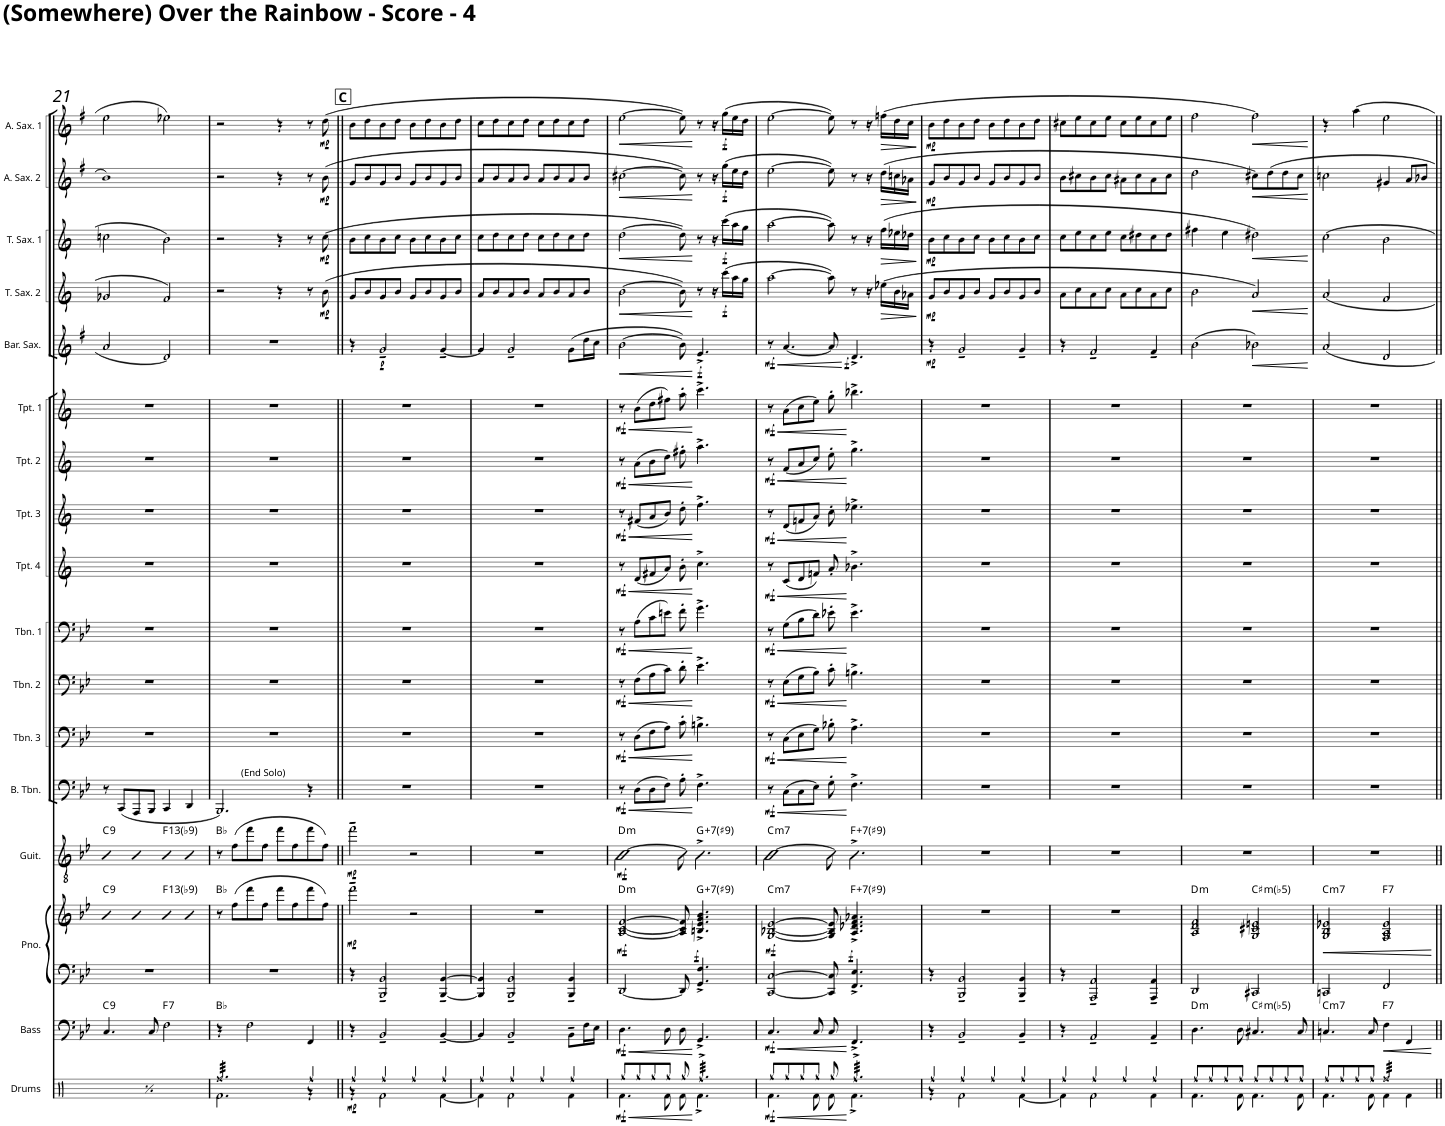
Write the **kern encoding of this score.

**kern	**dynam	**kern	**dynam	**kern	**dynam	**kern	**dynam	**kern	**dynam	**kern	**dynam	**harte	**kern	**kern	**dynam	**harte	**kern	**dynam	**harte	**kern	**dynam	**kern	**dynam	**kern	**dynam	**kern	**dynam	**kern	**dynam	**kern	**dynam	**kern	**dynam	**kern	**dynam	**kern	**dynam	**kern	**dynam	**kern	**dynam	**kern	**dynam	**kern	**dynam	**kern	**dynam	**kern	**dynam	**kern	**dynam	**kern	**dynam	**kern	**dynam
*part26	*part26	*part25	*part25	*part24	*part24	*part23	*part23	*part22	*part22	*part21	*part21	*part21	*part20	*part20	*part20	*part20	*part19	*part19	*part19	*part18	*part18	*part17	*part17	*part16	*part16	*part15	*part15	*part14	*part14	*part13	*part13	*part12	*part12	*part11	*part11	*part10	*part10	*part9	*part9	*part8	*part8	*part7	*part7	*part6	*part6	*part5	*part5	*part4	*part4	*part3	*part3	*part2	*part2	*part1	*part1
*staff27	*staff27	*staff26	*staff26	*staff25	*staff25	*staff24	*staff24	*staff23	*staff23	*staff22	*staff22	*	*staff21	*staff20	*staff20/21	*	*staff19	*staff19	*	*staff18	*staff18	*staff17	*staff17	*staff16	*staff16	*staff15	*staff15	*staff14	*staff14	*staff13	*staff13	*staff12	*staff12	*staff11	*staff11	*staff10	*staff10	*staff9	*staff9	*staff8	*staff8	*staff7	*staff7	*staff6	*staff6	*staff5	*staff5	*staff4	*staff4	*staff3	*staff3	*staff2	*staff2	*staff1	*staff1
*I"Violoncello	*	*I"Viola	*	*I"Violin 2	*	*I"Violin 1	*	*I"Drums	*	*I"Bass	*	*	*I"Piano	*	*	*	*I"Guitar	*	*	*I"Bass Bone	*	*I"Trombone 3	*	*I"Trombone 2	*	*I"Trombone 1	*	*I"Trumpet 4	*	*I"Trumpet 3	*	*I"Trumpet 2	*	*I"Trumpet 1	*	*I"Bari Sax	*	*I"Tenor Sax 2	*	*I"Tenor Sax 1	*	*I"Alto Sax 2	*	*I"Alto Sax 1	*	*I"Bb Bass Clarinet	*	*I"Bb Clarinet	*	*I"Bb Clarinet	*	*I"Flute	*	*I"Flute	*
*I'Vc.	*	*I'Vla.	*	*I'Vln. 2	*	*I'Vln. 1	*	*I'Drums	*	*I'Bass	*	*	*I'Pno.	*	*	*	*I'Guit.	*	*	*	*	*I'Tbn. 3	*	*I'Tbn. 2	*	*I'Tbn. 1	*	*I'Tpt. 4	*	*I'Tpt. 3	*	*I'Tpt. 2	*	*I'Tpt. 1	*	*I'Bar. Sax.	*	*I'T. Sax. 2	*	*I'T. Sax. 1	*	*I'A. Sax. 2	*	*I'A. Sax. 1	*	*I'Bb B. Cl.	*	*I'Bb Cl.	*	*I'Bb Cl.	*	*I'Fl.	*	*I'Fl.	*
!!LO:PB:g=z
*clefF4	*	*clefC3	*	*clefG2	*	*clefG2	*	*clefX	*	*clefF4	*	*	*clefF4	*clefG2	*	*	*clefGv2	*	*	*clefF4	*	*clefF4	*	*clefF4	*	*clefF4	*	*clefG2	*	*clefG2	*	*clefG2	*	*clefG2	*	*clefG2	*	*clefG2	*	*clefG2	*	*clefG2	*	*clefG2	*	*clefG2	*	*clefG2	*	*clefG2	*	*clefG2	*	*clefG2	*
*	*	*	*	*	*	*	*	*	*	*Trd7c12	*	*	*	*	*	*	*	*	*	*	*	*	*	*	*	*	*	*Trd1c2	*	*Trd1c2	*	*Trd1c2	*	*Trd1c2	*	*Trd12c21	*	*Trd8c14	*	*Trd8c14	*	*Trd5c9	*	*Trd5c9	*	*Trd8c14	*	*Trd1c2	*	*Trd1c2	*	*	*	*	*
*k[b-e-]	*	*k[b-e-]	*	*k[b-e-]	*	*k[b-e-]	*	*k[]	*	*k[b-e-]	*	*	*k[b-e-]	*k[b-e-]	*	*	*k[b-e-]	*	*	*k[b-e-]	*	*k[b-e-]	*	*k[b-e-]	*	*k[b-e-]	*	*k[]	*	*k[]	*	*k[]	*	*k[]	*	*k[f#]	*	*k[]	*	*k[]	*	*k[f#]	*	*k[f#]	*	*k[]	*	*k[]	*	*k[]	*	*k[b-e-]	*	*k[b-e-]	*
*M4/4	*	*M4/4	*	*M4/4	*	*M4/4	*	*M4/4	*	*M4/4	*	*	*M4/4	*M4/4	*	*	*M4/4	*	*	*M4/4	*	*M4/4	*	*M4/4	*	*M4/4	*	*M4/4	*	*M4/4	*	*M4/4	*	*M4/4	*	*M4/4	*	*M4/4	*	*M4/4	*	*M4/4	*	*M4/4	*	*M4/4	*	*M4/4	*	*M4/4	*	*M4/4	*	*M4/4	*
=21	=21	=21	=21	=21	=21	=21	=21	=21	=21	=21	=21	=21	=21	=21	=21	=21	=21	=21	=21	=21	=21	=21	=21	=21	=21	=21	=21	=21	=21	=21	=21	=21	=21	=21	=21	=21	=21	=21	=21	=21	=21	=21	=21	=21	=21	=21	=21	=21	=21	=21	=21	=21	=21	=21	=21
*	*	*	*	*	*	*	*	*^	*	*	*	*	*	*	*	*	*	*	*	*	*	*	*	*	*	*	*	*	*	*	*	*	*	*	*	*	*	*	*	*	*	*	*	*	*	*	*	*	*	*	*	*	*	*	*
!	!	!	!	!	!	!	!	!LO:TX:a:t=Closed Hi-Hat	!	!	!	!	!	!	!	!	!	!	!	!	!	!	!	!	!	!	!	!	!	!	!	!	!	!	!	!	!	!	!	!	!	!	!	!	!	!	!	!	!	!	!	!	!	!	!	!
!	!	!	!	!	!	!	!	!	!	!LO:DY:b	!	!	!LO:H:kt=9	!	!	!	!LO:H:kt=9	!	!	!LO:H:kt=9	!	!	!	!	!	!	!	!	!	!	!	!	!	!	!	!	!	!	!	!	!	!	!	!	!	!	!	!	!	!	!	!	!	!	!	!
1r	.	1r	.	1r	.	1r	.	8Rgg/L	4.Rf\	p	4.C/	.	C:9	1r	4b-	.	C:9	4B-	.	C:9	8r	.	1r	.	1r	.	1r	.	1r	.	1r	.	1r	.	1r	.	2a/	.	2g-X/	.	2ccn\	.	1b	.	2ee\	.	1r	.	1r	.	1r	.	1r	.	1r	.
.	.	.	.	.	.	.	.	8Rgg/	.	.	.	.	.	.	.	.	.	.	.	.	(8CC/L	.	.	.	.	.	.	.	.	.	.	.	.	.	.	.	.	.	.	.	.	.	.	.	.	.	.	.	.	.	.	.	.	.	.	.
.	.	.	.	.	.	.	.	8Rgg/	.	.	.	.	.	.	4b-	.	.	4B-	.	.	8AAA/	.	.	.	.	.	.	.	.	.	.	.	.	.	.	.	.	.	.	.	.	.	.	.	.	.	.	.	.	.	.	.	.	.	.	.
.	.	.	.	.	.	.	.	8Rgg/J	8Rf\	.	8C/	.	.	.	.	.	.	.	.	.	8BBB-/J	.	.	.	.	.	.	.	.	.	.	.	.	.	.	.	.	.	.	.	.	.	.	.	.	.	.	.	.	.	.	.	.	.	.	.
!	!	!	!	!	!	!	!	!	!	!	!	!	!LO:H:kt=7	!	!	!	!LO:H:kt=13	!	!	!LO:H:kt=13	!	!	!	!	!	!	!	!	!	!	!	!	!	!	!	!	!	!	!	!	!	!	!	!	!	!	!	!	!	!	!	!	!	!	!	!
.	.	.	.	.	.	.	.	8Rgg/L	2Rf\	.	2F\	.	F:7	.	4b-	.	F:(3,5,b7,b9,11,13)	4B-	.	F:(3,5,b7,b9,11,13)	4CC/	.	.	.	.	.	.	.	.	.	.	.	.	.	.	.	2d/	.	2f/	.	2b\	.	.	.	2ee-X\	.	.	.	.	.	.	.	.	.	.	.
.	.	.	.	.	.	.	.	8Rgg/	.	.	.	.	.	.	.	.	.	.	.	.	.	.	.	.	.	.	.	.	.	.	.	.	.	.	.	.	.	.	.	.	.	.	.	.	.	.	.	.	.	.	.	.	.	.	.	.
.	.	.	.	.	.	.	.	8Rgg/	.	.	.	.	.	.	4b-	.	.	4B-	.	.	4DD/	.	.	.	.	.	.	.	.	.	.	.	.	.	.	.	.	.	.	.	.	.	.	.	.	.	.	.	.	.	.	.	.	.	.	.
.	.	.	.	.	.	.	.	8Rgg/J	.	.	.	.	.	.	.	.	.	.	.	.	.	.	.	.	.	.	.	.	.	.	.	.	.	.	.	.	.	.	.	.	.	.	.	.	.	.	.	.	.	.	.	.	.	.	.	.
=22	=22	=22	=22	=22	=22	=22	=22	=22	=22	=22	=22	=22	=22	=22	=22	=22	=22	=22	=22	=22	=22	=22	=22	=22	=22	=22	=22	=22	=22	=22	=22	=22	=22	=22	=22	=22	=22	=22	=22	=22	=22	=22	=22	=22	=22	=22	=22	=22	=22	=22	=22	=22	=22	=22	=22	=22
!	!	!	!	!	!	!	!	!	!	!	!	!	!	!	!	!	!	!	!	!	!LO:TX:a:t=(End Solo)	!	!	!	!	!	!	!	!	!	!	!	!	!	!	!	!	!	!	!	!	!	!	!	!	!	!	!	!	!	!	!	!	!	!	!
*	*	*	*	*	*	*	*	*tremolo	*	*	*	*	*	*	*	*	*	*	*	*	*	*	*	*	*	*	*	*	*	*	*	*	*	*	*	*	*	*	*	*	*	*	*	*	*	*	*	*	*	*	*	*	*	*	*	*
1r	.	2r	.	2r	.	2r	.	32Rff/LLL	2.Rf\	.	4r	.	Bb:maj	1r	8r	.	Bb:maj	8r	.	Bb:maj	2.BBB-/)	.	1r	.	1r	.	1r	.	1r	.	1r	.	1r	.	1r	.	1r	.	2r	.	2r	.	2r	.	2r	.	1r	.	2r	.	2r	.	2r	.	2r	.
.	.	.	.	.	.	.	.	32Rff/	.	.	.	.	.	.	.	.	.	.	.	.	.	.	.	.	.	.	.	.	.	.	.	.	.	.	.	.	.	.	.	.	.	.	.	.	.	.	.	.	.	.	.	.	.	.	.	.
.	.	.	.	.	.	.	.	32Rff/	.	.	.	.	.	.	.	.	.	.	.	.	.	.	.	.	.	.	.	.	.	.	.	.	.	.	.	.	.	.	.	.	.	.	.	.	.	.	.	.	.	.	.	.	.	.	.	.
.	.	.	.	.	.	.	.	32Rff/	.	.	.	.	.	.	.	.	.	.	.	.	.	.	.	.	.	.	.	.	.	.	.	.	.	.	.	.	.	.	.	.	.	.	.	.	.	.	.	.	.	.	.	.	.	.	.	.
.	.	.	.	.	.	.	.	32Rff/	.	.	.	.	.	.	(8ff\L	.	.	(8f\L	.	.	.	.	.	.	.	.	.	.	.	.	.	.	.	.	.	.	.	.	.	.	.	.	.	.	.	.	.	.	.	.	.	.	.	.	.	.
.	.	.	.	.	.	.	.	32Rff/	.	.	.	.	.	.	.	.	.	.	.	.	.	.	.	.	.	.	.	.	.	.	.	.	.	.	.	.	.	.	.	.	.	.	.	.	.	.	.	.	.	.	.	.	.	.	.	.
.	.	.	.	.	.	.	.	32Rff/	.	.	.	.	.	.	.	.	.	.	.	.	.	.	.	.	.	.	.	.	.	.	.	.	.	.	.	.	.	.	.	.	.	.	.	.	.	.	.	.	.	.	.	.	.	.	.	.
.	.	.	.	.	.	.	.	32Rff/	.	.	.	.	.	.	.	.	.	.	.	.	.	.	.	.	.	.	.	.	.	.	.	.	.	.	.	.	.	.	.	.	.	.	.	.	.	.	.	.	.	.	.	.	.	.	.	.
.	.	.	.	.	.	.	.	32Rff/	.	.	2F\	.	.	.	8fff\	.	.	8ff\	.	.	.	.	.	.	.	.	.	.	.	.	.	.	.	.	.	.	.	.	.	.	.	.	.	.	.	.	.	.	.	.	.	.	.	.	.	.
.	.	.	.	.	.	.	.	32Rff/	.	.	.	.	.	.	.	.	.	.	.	.	.	.	.	.	.	.	.	.	.	.	.	.	.	.	.	.	.	.	.	.	.	.	.	.	.	.	.	.	.	.	.	.	.	.	.	.
.	.	.	.	.	.	.	.	32Rff/	.	.	.	.	.	.	.	.	.	.	.	.	.	.	.	.	.	.	.	.	.	.	.	.	.	.	.	.	.	.	.	.	.	.	.	.	.	.	.	.	.	.	.	.	.	.	.	.
.	.	.	.	.	.	.	.	32Rff/	.	.	.	.	.	.	.	.	.	.	.	.	.	.	.	.	.	.	.	.	.	.	.	.	.	.	.	.	.	.	.	.	.	.	.	.	.	.	.	.	.	.	.	.	.	.	.	.
.	.	.	.	.	.	.	.	32Rff/	.	.	.	.	.	.	8ff\J	.	.	8f\J	.	.	.	.	.	.	.	.	.	.	.	.	.	.	.	.	.	.	.	.	.	.	.	.	.	.	.	.	.	.	.	.	.	.	.	.	.	.
.	.	.	.	.	.	.	.	32Rff/	.	.	.	.	.	.	.	.	.	.	.	.	.	.	.	.	.	.	.	.	.	.	.	.	.	.	.	.	.	.	.	.	.	.	.	.	.	.	.	.	.	.	.	.	.	.	.	.
.	.	.	.	.	.	.	.	32Rff/	.	.	.	.	.	.	.	.	.	.	.	.	.	.	.	.	.	.	.	.	.	.	.	.	.	.	.	.	.	.	.	.	.	.	.	.	.	.	.	.	.	.	.	.	.	.	.	.
.	.	.	.	.	.	.	.	32Rff/	.	.	.	.	.	.	.	.	.	.	.	.	.	.	.	.	.	.	.	.	.	.	.	.	.	.	.	.	.	.	.	.	.	.	.	.	.	.	.	.	.	.	.	.	.	.	.	.
.	.	4r	.	4r	.	4r	.	32Rff/	.	.	.	.	.	.	8fff\L	.	.	8ff\L	.	.	.	.	.	.	.	.	.	.	.	.	.	.	.	.	.	.	.	.	4r	.	4r	.	4r	.	4r	.	.	.	4r	.	4r	.	4r	.	4r	.
.	.	.	.	.	.	.	.	32Rff/	.	.	.	.	.	.	.	.	.	.	.	.	.	.	.	.	.	.	.	.	.	.	.	.	.	.	.	.	.	.	.	.	.	.	.	.	.	.	.	.	.	.	.	.	.	.	.	.
.	.	.	.	.	.	.	.	32Rff/	.	.	.	.	.	.	.	.	.	.	.	.	.	.	.	.	.	.	.	.	.	.	.	.	.	.	.	.	.	.	.	.	.	.	.	.	.	.	.	.	.	.	.	.	.	.	.	.
.	.	.	.	.	.	.	.	32Rff/	.	.	.	.	.	.	.	.	.	.	.	.	.	.	.	.	.	.	.	.	.	.	.	.	.	.	.	.	.	.	.	.	.	.	.	.	.	.	.	.	.	.	.	.	.	.	.	.
.	.	.	.	.	.	.	.	32Rff/	.	.	.	.	.	.	8ff\	.	.	8f\	.	.	.	.	.	.	.	.	.	.	.	.	.	.	.	.	.	.	.	.	.	.	.	.	.	.	.	.	.	.	.	.	.	.	.	.	.	.
.	.	.	.	.	.	.	.	32Rff/	.	.	.	.	.	.	.	.	.	.	.	.	.	.	.	.	.	.	.	.	.	.	.	.	.	.	.	.	.	.	.	.	.	.	.	.	.	.	.	.	.	.	.	.	.	.	.	.
.	.	.	.	.	.	.	.	32Rff/	.	.	.	.	.	.	.	.	.	.	.	.	.	.	.	.	.	.	.	.	.	.	.	.	.	.	.	.	.	.	.	.	.	.	.	.	.	.	.	.	.	.	.	.	.	.	.	.
.	.	.	.	.	.	.	.	32Rff/JJJ	.	.	.	.	.	.	.	.	.	.	.	.	.	.	.	.	.	.	.	.	.	.	.	.	.	.	.	.	.	.	.	.	.	.	.	.	.	.	.	.	.	.	.	.	.	.	.	.
*	*	*	*	*	*	*	*	*Xtremolo	*	*	*	*	*	*	*	*	*	*	*	*	*	*	*	*	*	*	*	*	*	*	*	*	*	*	*	*	*	*	*	*	*	*	*	*	*	*	*	*	*	*	*	*	*	*	*	*
.	.	8r	.	8r	.	8r	.	4Rff/	4r	.	4FF/	.	.	.	8fff\	.	.	8ff\	.	.	4r	.	.	.	.	.	.	.	.	.	.	.	.	.	.	.	.	.	8r	.	8r	.	8r	.	8r	.	.	.	8r	.	8r	.	8r	.	8r	.
!	!	!	!LO:DY:b	!	!LO:DY:b	!	!LO:DY:b	!	!	!	!	!	!	!	!	!	!	!	!	!	!	!	!	!	!	!	!	!	!	!	!	!	!	!	!	!	!	!	!	!LO:DY:b	!	!LO:DY:b	!	!LO:DY:b	!	!LO:DY:b	!	!	!	!LO:DY:b	!	!LO:DY:b	!	!LO:DY:b	!	!LO:DY:b
.	.	(8A	mp	(8B- 8d	mp	(8f	mp	.	.	.	.	.	.	.	8ff\J)	.	.	8f\J)	.	.	.	.	.	.	.	.	.	.	.	.	.	.	.	.	.	.	.	.	(8b\	mp	(8cc\	mp	(8b\	mp	(8dd\	mp	.	.	(8b	mp	(8cc	mp	(8dd	mp	(8ff	mp
!!LO:REH:place=s1:a:B:cj:fs=14:t=C
=23||	=23||	=23||	=23||	=23||	=23||	=23||	=23||	=23||	=23||	=23||	=23||	=23||	=23||	=23||	=23||	=23||	=23||	=23||	=23||	=23||	=23||	=23||	=23||	=23||	=23||	=23||	=23||	=23||	=23||	=23||	=23||	=23||	=23||	=23||	=23||	=23||	=23||	=23||	=23||	=23||	=23||	=23||	=23||	=23||	=23||	=23||	=23||	=23||	=23||	=23||	=23||	=23||	=23||	=23||	=23||	=23||
!	!	!	!	!	!	!	!	!	!	!LO:DY:b	!	!	!	!	!	!LO:DY:b	!	!	!LO:DY:b	!	!	!	!	!	!	!	!	!	!	!	!	!	!	!	!	!	!	!	!	!	!	!	!	!	!	!	!	!	!	!	!	!	!	!	!	!
4r	.	8F/L	.	8A/ 8B-/L	.	8d/L	.	4Rff/	4r	mp	4r	.	.	4r	2fff~\	mp	.	2ff~\	mp	.	1r	.	1r	.	1r	.	1r	.	1r	.	1r	.	1r	.	1r	.	4r	.	8g/L	.	8b\L	.	8g/L	.	8b\L	.	4r	.	8g/L	.	8b\L	.	8b-\L	.	8dd\L	.
.	.	8A/J	.	8B-/ 8d/J	.	8f/J	.	.	.	.	.	.	.	.	.	.	.	.	.	.	.	.	.	.	.	.	.	.	.	.	.	.	.	.	.	.	.	.	8b/	.	8cc\	.	8b/	.	8dd\	.	.	.	8b/J	.	8cc\J	.	8dd\J	.	8ff\J	.
!	!LO:DY:b	!	!	!	!	!	!	!	!	!	!	!	!	!	!	!	!	!	!	!	!	!	!	!	!	!	!	!	!	!	!	!	!	!	!	!	!	!LO:DY:b	!	!	!	!	!	!	!	!	!	!LO:DY:b	!	!	!	!	!	!	!	!
2BB-~	p	8F/L	.	8A/ 8B-/L	.	8d/L	.	4Rff/	2Rf\	.	2BB-~/	.	.	2BBB-/~ 2BB-/~	.	.	.	.	.	.	.	.	.	.	.	.	.	.	.	.	.	.	.	.	.	.	2g~/	p	8g/	.	8b\	.	8g/	.	8b\	.	2c~	p	8g/L	.	8b\L	.	8b-\L	.	8dd\L	.
.	.	8A/J	.	8B-/ 8d/J	.	8f/J	.	.	.	.	.	.	.	.	.	.	.	.	.	.	.	.	.	.	.	.	.	.	.	.	.	.	.	.	.	.	.	.	8b/J	.	8cc\J	.	8b/J	.	8dd\J	.	.	.	8b/J	.	8cc\J	.	8dd\J	.	8ff\J	.
.	.	8F/L	.	8A/ 8B-/L	.	8d/L	.	4Rff/	.	.	.	.	.	.	2r	.	.	2r	.	.	.	.	.	.	.	.	.	.	.	.	.	.	.	.	.	.	.	.	8g/L	.	8b\L	.	8g/L	.	8b\L	.	.	.	8g/L	.	8b\L	.	8b-\L	.	8dd\L	.
.	.	8A/J	.	8B-/ 8d/J	.	8f/J	.	.	.	.	.	.	.	.	.	.	.	.	.	.	.	.	.	.	.	.	.	.	.	.	.	.	.	.	.	.	.	.	8b/	.	8cc\	.	8b/	.	8dd\	.	.	.	8b/J	.	8cc\J	.	8dd\J	.	8ff\J	.
[4BB-~	.	8F/L	.	8A/ 8B-/L	.	8d/L	.	4Rff/	[4Rf\	.	[4BB-~/	.	.	[4BBB-/~ [4BB-/~	.	.	.	.	.	.	.	.	.	.	.	.	.	.	.	.	.	.	.	.	.	.	[4g~/	.	8g/	.	8b\	.	8g/	.	8b\	.	[4c~	.	8g/L	.	8b\L	.	8b-\L	.	8dd\L	.
.	.	8A/J	.	8B-/ 8d/J	.	8f/J	.	.	.	.	.	.	.	.	.	.	.	.	.	.	.	.	.	.	.	.	.	.	.	.	.	.	.	.	.	.	.	.	8b/J	.	8cc\J	.	8b/J	.	8dd\J	.	.	.	8b/J	.	8cc\J	.	8dd\J	.	8ff\J	.
=24	=24	=24	=24	=24	=24	=24	=24	=24	=24	=24	=24	=24	=24	=24	=24	=24	=24	=24	=24	=24	=24	=24	=24	=24	=24	=24	=24	=24	=24	=24	=24	=24	=24	=24	=24	=24	=24	=24	=24	=24	=24	=24	=24	=24	=24	=24	=24	=24	=24	=24	=24	=24	=24	=24	=24	=24
4BB-]	.	8G/L	.	8B-/ 8c/L	.	8e-/L	.	4Rff/	4Rf\]	.	4BB-/]	.	.	4BBB-/] 4BB-/]	1r	.	.	1r	.	.	1r	.	1r	.	1r	.	1r	.	1r	.	1r	.	1r	.	1r	.	4g/]	.	8a/L	.	8cc\L	.	8a/L	.	8cc\L	.	4c]	.	8a/L	.	8cc\L	.	8cc\L	.	8ee-\L	.
.	.	8A/J	.	8c/ 8d/J	.	8f/J	.	.	.	.	.	.	.	.	.	.	.	.	.	.	.	.	.	.	.	.	.	.	.	.	.	.	.	.	.	.	.	.	8b/	.	8dd\	.	8b/	.	8dd\	.	.	.	8b/J	.	8dd\J	.	8dd\J	.	8ff\J	.
2BB-~	.	8G/L	.	8B-/ 8c/L	.	8e-/L	.	4Rff/	2Rf\	.	2BB-~/	.	.	2BBB-/~ 2BB-/~	.	.	.	.	.	.	.	.	.	.	.	.	.	.	.	.	.	.	.	.	.	.	2g~/	.	8a/	.	8cc\	.	8a/	.	8cc\	.	2c~	.	8a/L	.	8cc\L	.	8cc\L	.	8ee-\L	.
.	.	8A/J	.	8c/ 8d/J	.	8f/J	.	.	.	.	.	.	.	.	.	.	.	.	.	.	.	.	.	.	.	.	.	.	.	.	.	.	.	.	.	.	.	.	8b/J	.	8dd\J	.	8b/J	.	8dd\J	.	.	.	8b/J	.	8dd\J	.	8dd\J	.	8ff\J	.
.	.	8G/L	.	8B-/ 8c/L	.	8e-/L	.	4Rff/	.	.	.	.	.	.	.	.	.	.	.	.	.	.	.	.	.	.	.	.	.	.	.	.	.	.	.	.	.	.	8a/L	.	8cc\L	.	8a/L	.	8cc\L	.	.	.	8a/L	.	8cc\L	.	8cc\L	.	8ee-\L	.
.	.	8A/J	.	8c/ 8d/J	.	8f/J	.	.	.	.	.	.	.	.	.	.	.	.	.	.	.	.	.	.	.	.	.	.	.	.	.	.	.	.	.	.	.	.	8b/	.	8dd\	.	8b/	.	8dd\	.	.	.	8b/J	.	8dd\J	.	8dd\J	.	8ff\J	.
(8BB-/L	.	8G/L	.	8B-/ 8c/L	.	8e-/L	.	4Rff/	4Rf\	.	8BB-~\L	.	.	4BBB-/~ 4BB-/~	.	.	.	.	.	.	.	.	.	.	.	.	.	.	.	.	.	.	.	.	.	.	(8g\L	.	8a/	.	8cc\	.	8a/	.	8cc\	.	(8c/L	.	8a/L	.	8cc\L	.	8cc\L	.	8ee-\L	.
16F/L	.	8A/J	.	8c/ 8d/J	.	8f/J	.	.	.	.	16F\L	.	.	.	.	.	.	.	.	.	.	.	.	.	.	.	.	.	.	.	.	.	.	.	.	.	16dd\L	.	8b/J	.	8dd\J	.	8b/J	.	8dd\J	.	16g/L	.	8b/J	.	8dd\J	.	8dd\J	.	8ff\J	.
16E-/JJ	.	.	.	.	.	.	.	.	.	.	16E-\JJ	.	.	.	.	.	.	.	.	.	.	.	.	.	.	.	.	.	.	.	.	.	.	.	.	.	16cc\JJ	.	.	.	.	.	.	.	.	.	16f/JJ	.	.	.	.	.	.	.	.	.
=25	=25	=25	=25	=25	=25	=25	=25	=25	=25	=25	=25	=25	=25	=25	=25	=25	=25	=25	=25	=25	=25	=25	=25	=25	=25	=25	=25	=25	=25	=25	=25	=25	=25	=25	=25	=25	=25	=25	=25	=25	=25	=25	=25	=25	=25	=25	=25	=25	=25	=25	=25	=25	=25	=25	=25	=25
!	!LO:HP:b	!	!LO:HP:b	!	!LO:HP:b	!	!LO:HP:b	!	!	!LO:HP:b	!	!LO:HP:b	!	!	!	!	!	!	!	!	!	!LO:HP:b	!	!LO:HP:b	!	!LO:HP:b	!	!LO:HP:b	!	!LO:HP:b	!	!LO:HP:b	!	!LO:HP:b	!	!LO:HP:b	!	!LO:HP:b	!	!LO:HP:b	!	!LO:HP:b	!	!LO:HP:b	!	!LO:HP:b	!	!LO:HP:b	!	!LO:HP:b	!	!LO:HP:b	!	!LO:HP:b	!	!LO:HP:b
!	!	!	!	!	!	!	!	!	!	!LO:DY:n=1:b	!	!LO:DY:n=1:b	!	!	!	!LO:DY:b	!LO:H:kt=m	!	!LO:DY:b	!LO:H:kt=m	!	!LO:DY:n=1:b	!	!LO:DY:n=1:b	!	!LO:DY:n=1:b	!	!LO:DY:n=1:b	!	!LO:DY:n=1:b	!	!LO:DY:n=1:b	!	!LO:DY:n=1:b	!	!LO:DY:n=1:b	!	!	!	!	!	!	!	!	!	!	!	!	!	!	!	!	!	!	!	!
[2D	<	[2A	<	[2c [2en	<	[2g	<	8Rgg/L	4.Rf\	< mf	4.D\	< mf	.	[2DD/	[2A/ [2c/ [2f/	mf	D:min	[2B-\	mf	D:min	8r	< mf	8r	< mf	8r	< mf	8r	< mf	8r	< mf	8r	< mf	8r	< mf	8r	< mf	[2b\	<	[2b\	<	[2dd\	<	[2cc#X\	<	[2ee\	<	[2e	<	[2b	<	[2dd	<	[2een	<	[2gg	<
.	.	.	.	.	.	.	.	8Rgg/	.	.	.	.	.	.	.	.	.	.	.	.	(8D\L	.	(8D\L	.	(8F\L	.	(8A\L	.	(8d/L	.	(8f#X/L	.	(8a\L	.	(8b\L	.	.	.	.	.	.	.	.	.	.	.	.	.	.	.	.	.	.	.	.	.
.	.	.	.	.	.	.	.	8Rgg/	.	.	.	.	.	.	.	.	.	.	.	.	8D\	.	8F\	.	8A\	.	8c\	.	8f#X/	.	8a/	.	8b\	.	8dd\	.	.	.	.	.	.	.	.	.	.	.	.	.	.	.	.	.	.	.	.	.
.	.	.	.	.	.	.	.	8Rgg/J	8Rf\	.	8D\	.	.	.	.	.	.	.	.	.	8F\J)	.	8A\J)	.	8c\J)	.	8en\J)	.	8a/J)	.	8b/J)	.	8dd\J)	.	8ff#X\J)	.	.	.	.	.	.	.	.	.	.	.	.	.	.	.	.	.	.	.	.	.
8D])	.	8A])	.	8c] 8e])	.	8g])	.	8Rgg/	8Rf\	.	8D\	.	.	8DD/]	8A/] 8c/] 8f/]	.	.	8B-\]	.	.	8A'\	.	8c'\	.	8d'\	.	8f'\	.	8b'\	.	8dd'\	.	8ff#X'\	.	8aa'\	.	8b\])	.	8b\])	.	8dd\])	.	8cc#\])	.	8ee\])	.	8e])	.	8b])	.	8dd])	.	8ee])	.	8gg])	.
!	!LO:DY:n=1:b	!	!	!	!	!	!	!	!	!	!	!	!	!	!	!LO:DY:b	!LO:H:kt=7	!	!	!LO:H:kt=7	!	!	!	!	!	!	!	!	!	!	!	!	!	!	!	!	!	!LO:DY:n=1:b	!	!	!	!	!	!	!	!	!	!LO:DY:n=1:b	!	!	!	!	!	!	!	!
*	*	*	*	*	*	*	*	*tremolo	*	*	*	*	*	*	*	*	*	*	*	*	*	*	*	*	*	*	*	*	*	*	*	*	*	*	*	*	*	*	*	*	*	*	*	*	*	*	*	*	*	*	*	*	*	*	*	*
4.GG^	[ f	8r	[	8r	[	8r	[	32Rff^/LLL	4.Rf^\	[	4.GG^/	[	.	4.GG/^ 4.F/^	4.Bn/^ 4.e-/^ 4.g/^ 4.b-/^	f	G:aug(b7,#9)	4.B-^\	.	G:aug(b7,#9)	4.F^\	[	4.Bn^\	[	4.e-^\	[	4.g^\	[	4.cc^\	[	4.ff^\	[	4.aa^\	[	4.ccc^\	[	4.e^/	[ f	8r	[	8r	[	8r	[	8r	[	4.A^	[ f	8r	[	8r	[	8r	[	8r	[
.	.	.	.	.	.	.	.	32Rff^/	.	.	.	.	.	.	.	.	.	.	.	.	.	.	.	.	.	.	.	.	.	.	.	.	.	.	.	.	.	.	.	.	.	.	.	.	.	.	.	.	.	.	.	.	.	.	.	.
.	.	.	.	.	.	.	.	32Rff^/	.	.	.	.	.	.	.	.	.	.	.	.	.	.	.	.	.	.	.	.	.	.	.	.	.	.	.	.	.	.	.	.	.	.	.	.	.	.	.	.	.	.	.	.	.	.	.	.
.	.	.	.	.	.	.	.	32Rff^/	.	.	.	.	.	.	.	.	.	.	.	.	.	.	.	.	.	.	.	.	.	.	.	.	.	.	.	.	.	.	.	.	.	.	.	.	.	.	.	.	.	.	.	.	.	.	.	.
.	.	16r	.	16r	.	16r	.	32Rff^/	.	.	.	.	.	.	.	.	.	.	.	.	.	.	.	.	.	.	.	.	.	.	.	.	.	.	.	.	.	.	16r	.	16r	.	16r	.	16r	.	.	.	16r	.	16r	.	16r	.	16r	.
.	.	.	.	.	.	.	.	32Rff^/	.	.	.	.	.	.	.	.	.	.	.	.	.	.	.	.	.	.	.	.	.	.	.	.	.	.	.	.	.	.	.	.	.	.	.	.	.	.	.	.	.	.	.	.	.	.	.	.
!	!	!	!LO:DY:b	!	!LO:DY:b	!	!LO:DY:b	!	!	!	!	!	!	!	!	!	!	!	!	!	!	!	!	!	!	!	!	!	!	!	!	!	!	!	!	!	!	!	!	!LO:DY:b	!	!LO:DY:b	!	!LO:DY:b	!	!LO:DY:b	!	!	!	!LO:DY:b	!	!LO:DY:b	!	!LO:DY:b	!	!LO:DY:b
.	.	(16B-/LL	f	(16b-/LL	f	(16b-/LL	f	32Rff^/	.	.	.	.	.	.	.	.	.	.	.	.	.	.	.	.	.	.	.	.	.	.	.	.	.	.	.	.	.	.	(16ccc\LL	f	(16ccc\LL	f	(16gg\LL	f	(16gg\LL	f	.	.	(16cc/LL	f	(16cc/LL	f	(16bb-\LL	f	(16bb-\LL	f
.	.	.	.	.	.	.	.	32Rff^/	.	.	.	.	.	.	.	.	.	.	.	.	.	.	.	.	.	.	.	.	.	.	.	.	.	.	.	.	.	.	.	.	.	.	.	.	.	.	.	.	.	.	.	.	.	.	.	.
.	.	16G/	.	16g/	.	16g/	.	32Rff^/	.	.	.	.	.	.	.	.	.	.	.	.	.	.	.	.	.	.	.	.	.	.	.	.	.	.	.	.	.	.	16aa\	.	16aa\	.	16ee\	.	16ee\	.	.	.	16a/	.	16a/	.	16gg\	.	16gg\	.
.	.	.	.	.	.	.	.	32Rff^/	.	.	.	.	.	.	.	.	.	.	.	.	.	.	.	.	.	.	.	.	.	.	.	.	.	.	.	.	.	.	.	.	.	.	.	.	.	.	.	.	.	.	.	.	.	.	.	.
.	.	16F/JJ	.	16f/JJ	.	16f/JJ	.	32Rff^/	.	.	.	.	.	.	.	.	.	.	.	.	.	.	.	.	.	.	.	.	.	.	.	.	.	.	.	.	.	.	16gg\JJ	.	16gg\JJ	.	16dd\JJ	.	16dd\JJ	.	.	.	16g/JJ	.	16g/JJ	.	16ff\JJ	.	16ff\JJ	.
.	.	.	.	.	.	.	.	32Rff^/JJJ	.	.	.	.	.	.	.	.	.	.	.	.	.	.	.	.	.	.	.	.	.	.	.	.	.	.	.	.	.	.	.	.	.	.	.	.	.	.	.	.	.	.	.	.	.	.	.	.
*	*	*	*	*	*	*	*	*Xtremolo	*	*	*	*	*	*	*	*	*	*	*	*	*	*	*	*	*	*	*	*	*	*	*	*	*	*	*	*	*	*	*	*	*	*	*	*	*	*	*	*	*	*	*	*	*	*	*	*
=26	=26	=26	=26	=26	=26	=26	=26	=26	=26	=26	=26	=26	=26	=26	=26	=26	=26	=26	=26	=26	=26	=26	=26	=26	=26	=26	=26	=26	=26	=26	=26	=26	=26	=26	=26	=26	=26	=26	=26	=26	=26	=26	=26	=26	=26	=26	=26	=26	=26	=26	=26	=26	=26	=26	=26	=26
!	!LO:HP:b	!	!	!	!	!	!	!	!	!LO:HP:b	!	!LO:HP:b	!	!	!	!	!	!	!	!	!	!LO:HP:b	!	!LO:HP:b	!	!LO:HP:b	!	!LO:HP:b	!	!LO:HP:b	!	!LO:HP:b	!	!LO:HP:b	!	!LO:HP:b	!	!LO:HP:b	!	!	!	!	!	!	!	!	!	!LO:HP:b	!	!	!	!	!	!	!	!
!	!LO:DY:n=1:b	!	!	!	!	!	!	!	!	!LO:DY:n=1:b	!	!LO:DY:n=1:b	!	!	!	!LO:DY:b	!LO:H:kt=m7	!	!	!LO:H:kt=m7	!	!LO:DY:n=1:b	!	!LO:DY:n=1:b	!	!LO:DY:n=1:b	!	!LO:DY:n=1:b	!	!LO:DY:n=1:b	!	!LO:DY:n=1:b	!	!LO:DY:n=1:b	!	!LO:DY:n=1:b	!	!LO:DY:n=1:b	!	!	!	!	!	!	!	!	!	!LO:DY:n=1:b	!	!	!	!	!	!	!	!
8r	< mf	[2G	.	[2G [2g	.	[2g	.	8Rgg/L	4.Rf\	< mf	4.C/	< mf	.	[2CC/ [2C/	[2G/ [2B-X/ [2e-/	mf	C:min7	[2B-\	.	C:min7	8r	< mf	8r	< mf	8r	< mf	8r	< mf	8r	< mf	8r	< mf	8r	< mf	8r	< mf	8r	< mf	[2aa\	.	[2aa\	.	[2ee\	.	[2ee\	.	8r	< mf	[2a	.	[2a	.	[2gg	.	[2gg	.
[4.C	.	.	.	.	.	.	.	8Rgg/	.	.	.	.	.	.	.	.	.	.	.	.	(8C\L	.	(8C\L	.	(8E-\L	.	(8G\L	.	(8c/L	.	(8d/L	.	(8f/L	.	(8a\L	.	[4.a/	.	.	.	.	.	.	.	.	.	[4.d	.	.	.	.	.	.	.	.	.
.	.	.	.	.	.	.	.	8Rgg/	.	.	.	.	.	.	.	.	.	.	.	.	8C\	.	8E-\	.	8G\	.	8B-\	.	8d/	.	8fn/	.	8a/	.	8cc\	.	.	.	.	.	.	.	.	.	.	.	.	.	.	.	.	.	.	.	.	.
.	.	.	.	.	.	.	.	8Rgg/J	8Rf\	.	8C/	.	.	.	.	.	.	.	.	.	8E-\J)	.	8G\J)	.	8B-\J)	.	8d\J)	.	8fn/J)	.	8a/J)	.	8cc/J)	.	8ee\J)	.	.	.	.	.	.	.	.	.	.	.	.	.	.	.	.	.	.	.	.	.
8C]	.	8G])	.	8G] 8g])	.	8g])	.	8Rgg/	8Rf\	.	8C/	.	.	8CC/] 8C/]	8G/] 8B-/] 8e-/]	.	.	8B-\]	.	.	8G'\	.	8B-X'\	.	8c'\	.	8e-X'\	.	8a'/	.	8cc'\	.	8ee'\	.	8gg'\	.	8a/]	.	8aa\])	.	8aa\])	.	8ee\])	.	8ee\])	.	8d]	.	8a])	.	8a])	.	8gg])	.	8gg])	.
!	!LO:DY:n=2:b	!	!	!	!	!	!	!	!	!	!	!	!	!	!	!LO:DY:b	!LO:H:kt=7	!	!	!LO:H:kt=7	!	!	!	!	!	!	!	!	!	!	!	!	!	!	!	!	!	!LO:DY:n=2:b	!	!	!	!	!	!	!	!	!	!LO:DY:n=2:b	!	!	!	!	!	!	!	!
*	*	*	*	*	*	*	*	*tremolo	*	*	*	*	*	*	*	*	*	*	*	*	*	*	*	*	*	*	*	*	*	*	*	*	*	*	*	*	*	*	*	*	*	*	*	*	*	*	*	*	*	*	*	*	*	*	*	*
4.FF^	[ f	8r	.	8r	.	8r	.	32Rff^/LLL	4.Rf^\	[	4.FF^/	[	.	4.FF/^ 4.E-/^	4.A/^ 4.d-X/^ 4.f/^ 4.a-X/^	f	F:aug(b7,#9)	4.B-^\	.	F:aug(b7,#9)	4.F^\	[	4.A^\	[	4.Bn^\	[	4.e-^\	[	4.b-X^\	[	4.ee-X^\	[	4.gg^\	[	4.bb-X^\	[	4.d^/	[ f	8r	.	8r	.	8r	.	8r	.	4.G^	[ f	8r	.	8r	.	8r	.	8r	.
.	.	.	.	.	.	.	.	32Rff^/	.	.	.	.	.	.	.	.	.	.	.	.	.	.	.	.	.	.	.	.	.	.	.	.	.	.	.	.	.	.	.	.	.	.	.	.	.	.	.	.	.	.	.	.	.	.	.	.
.	.	.	.	.	.	.	.	32Rff^/	.	.	.	.	.	.	.	.	.	.	.	.	.	.	.	.	.	.	.	.	.	.	.	.	.	.	.	.	.	.	.	.	.	.	.	.	.	.	.	.	.	.	.	.	.	.	.	.
.	.	.	.	.	.	.	.	32Rff^/	.	.	.	.	.	.	.	.	.	.	.	.	.	.	.	.	.	.	.	.	.	.	.	.	.	.	.	.	.	.	.	.	.	.	.	.	.	.	.	.	.	.	.	.	.	.	.	.
.	.	16r	.	16r	.	16r	.	32Rff^/	.	.	.	.	.	.	.	.	.	.	.	.	.	.	.	.	.	.	.	.	.	.	.	.	.	.	.	.	.	.	16r	.	16r	.	16r	.	16r	.	.	.	16r	.	16r	.	16r	.	16r	.
.	.	.	.	.	.	.	.	32Rff^/	.	.	.	.	.	.	.	.	.	.	.	.	.	.	.	.	.	.	.	.	.	.	.	.	.	.	.	.	.	.	.	.	.	.	.	.	.	.	.	.	.	.	.	.	.	.	.	.
!	!	!	!LO:HP:b	!	!LO:HP:b	!	!LO:HP:b	!	!	!	!	!	!	!	!	!	!	!	!	!	!	!	!	!	!	!	!	!	!	!	!	!	!	!	!	!	!	!	!	!LO:HP:b	!	!LO:HP:b	!	!LO:HP:b	!	!LO:HP:b	!	!	!	!LO:HP:b	!	!LO:HP:b	!	!LO:HP:b	!	!LO:HP:b
.	.	16d-X/LL	>	16e-/ 16f/LL	>	16a-X/LL	>	32Rff^/	.	.	.	.	.	.	.	.	.	.	.	.	.	.	.	.	.	.	.	.	.	.	.	.	.	.	.	.	.	.	(16ee-X\LL	>	(16ff\LL	>	(16dd\LL	>	(16ffn\LL	>	.	.	16ee-X\LL	>	16ff\LL	>	16ff\LL	>	16aa-X\LL	>
.	.	.	.	.	.	.	.	32Rff^/	.	.	.	.	.	.	.	.	.	.	.	.	.	.	.	.	.	.	.	.	.	.	.	.	.	.	.	.	.	.	.	.	.	.	.	.	.	.	.	.	.	.	.	.	.	.	.	.
.	.	16A/	.	16d-X/ 16e-X/	.	16f/	.	32Rff^/	.	.	.	.	.	.	.	.	.	.	.	.	.	.	.	.	.	.	.	.	.	.	.	.	.	.	.	.	.	.	16b\	.	16ee-X\	.	16ccn\	.	16dd\	.	.	.	16b\	.	16ee-X\	.	16ee-X\	.	16ff\	.
.	.	.	.	.	.	.	.	32Rff^/	.	.	.	.	.	.	.	.	.	.	.	.	.	.	.	.	.	.	.	.	.	.	.	.	.	.	.	.	.	.	.	.	.	.	.	.	.	.	.	.	.	.	.	.	.	.	.	.
.	.	16G-X/JJ	.	16c-X/JJ	.	16e-/JJ	.	32Rff^/	.	.	.	.	.	.	.	.	.	.	.	.	.	.	.	.	.	.	.	.	.	.	.	.	.	.	.	.	.	.	16a-X\JJ	.	16dd-X\JJ	.	16a-X\JJ	.	16cc\JJ	.	.	.	16a-X\JJ	.	16dd-X\JJ	.	16cc-X\JJ	.	16ee-\JJ	.
.	.	.	.	.	.	.	.	32Rff^/JJJ	.	.	.	.	.	.	.	.	.	.	.	.	.	.	.	.	.	.	.	.	.	.	.	.	.	.	.	.	.	.	.	.	.	.	.	.	.	.	.	.	.	.	.	.	.	.	.	.
*	*	*	*	*	*	*	*	*Xtremolo	*	*	*	*	*	*	*	*	*	*	*	*	*	*	*	*	*	*	*	*	*	*	*	*	*	*	*	*	*	*	*	*	*	*	*	*	*	*	*	*	*	*	*	*	*	*	*	*
*	*	*	*	*	*	*	*	*v	*v	*	*	*	*	*	*	*	*	*	*	*	*	*	*	*	*	*	*	*	*	*	*	*	*	*	*	*	*	*	*	*	*	*	*	*	*	*	*	*	*	*	*	*	*	*	*	*
.	.	.	]	.	]	.	]	.	.	.	.	.	.	.	.	.	.	.	.	.	.	.	.	.	.	.	.	.	.	.	.	.	.	.	.	.	.	.	]	.	]	.	]	.	]	.	.	.	]	.	]	.	]	.	]
=27	=27	=27	=27	=27	=27	=27	=27	=27	=27	=27	=27	=27	=27	=27	=27	=27	=27	=27	=27	=27	=27	=27	=27	=27	=27	=27	=27	=27	=27	=27	=27	=27	=27	=27	=27	=27	=27	=27	=27	=27	=27	=27	=27	=27	=27	=27	=27	=27	=27	=27	=27	=27	=27	=27	=27
*	*	*	*	*	*	*	*	*^	*	*	*	*	*	*	*	*	*	*	*	*	*	*	*	*	*	*	*	*	*	*	*	*	*	*	*	*	*	*	*	*	*	*	*	*	*	*	*	*	*	*	*	*	*	*	*
!	!LO:DY:b	!	!LO:DY:b	!	!LO:DY:b	!	!LO:DY:b	!	!	!	!	!	!	!	!	!	!	!	!	!	!	!	!	!	!	!	!	!	!	!	!	!	!	!	!	!	!	!LO:DY:b	!	!LO:DY:b	!	!LO:DY:b	!	!LO:DY:b	!	!LO:DY:b	!	!LO:DY:b	!	!LO:DY:b	!	!LO:DY:b	!	!LO:DY:b	!	!LO:DY:b
4r	mp	1F	mp	1A 1B-	mp	1d	mp	4Rff/	4r	.	4r	.	.	4r	1r	.	.	1r	.	.	1r	.	1r	.	1r	.	1r	.	1r	.	1r	.	1r	.	1r	.	4r	mp	8g/L	mp	8b\L	mp	8g/L	mp	8b\L	mp	4r	mp	1g	mp	1b	mp	1b-	mp	1dd	mp
.	.	.	.	.	.	.	.	.	.	.	.	.	.	.	.	.	.	.	.	.	.	.	.	.	.	.	.	.	.	.	.	.	.	.	.	.	.	.	8b/	.	8cc\	.	8b/	.	8dd\	.	.	.	.	.	.	.	.	.	.	.
2BB-~	.	.	.	.	.	.	.	4Rff/	2Rf\	.	2BB-~/	.	.	2BBB-/~ 2BB-/~	.	.	.	.	.	.	.	.	.	.	.	.	.	.	.	.	.	.	.	.	.	.	2g~/	.	8g/	.	8b\	.	8g/	.	8b\	.	2c~	.	.	.	.	.	.	.	.	.
.	.	.	.	.	.	.	.	.	.	.	.	.	.	.	.	.	.	.	.	.	.	.	.	.	.	.	.	.	.	.	.	.	.	.	.	.	.	.	8b/J	.	8cc\J	.	8b/J	.	8dd\J	.	.	.	.	.	.	.	.	.	.	.
.	.	.	.	.	.	.	.	4Rff/	.	.	.	.	.	.	.	.	.	.	.	.	.	.	.	.	.	.	.	.	.	.	.	.	.	.	.	.	.	.	8g/L	.	8b\L	.	8g/L	.	8b\L	.	.	.	.	.	.	.	.	.	.	.
.	.	.	.	.	.	.	.	.	.	.	.	.	.	.	.	.	.	.	.	.	.	.	.	.	.	.	.	.	.	.	.	.	.	.	.	.	.	.	8b/	.	8cc\	.	8b/	.	8dd\	.	.	.	.	.	.	.	.	.	.	.
4BB-~	.	.	.	.	.	.	.	4Rff/	[4Rf\	.	4BB-~/	.	.	4BBB-/~ 4BB-/~	.	.	.	.	.	.	.	.	.	.	.	.	.	.	.	.	.	.	.	.	.	.	4g~/	.	8g/	.	8b\	.	8g/	.	8b\	.	4c~	.	.	.	.	.	.	.	.	.
.	.	.	.	.	.	.	.	.	.	.	.	.	.	.	.	.	.	.	.	.	.	.	.	.	.	.	.	.	.	.	.	.	.	.	.	.	.	.	8b/J	.	8cc\J	.	8b/J	.	8dd\J	.	.	.	.	.	.	.	.	.	.	.
=28	=28	=28	=28	=28	=28	=28	=28	=28	=28	=28	=28	=28	=28	=28	=28	=28	=28	=28	=28	=28	=28	=28	=28	=28	=28	=28	=28	=28	=28	=28	=28	=28	=28	=28	=28	=28	=28	=28	=28	=28	=28	=28	=28	=28	=28	=28	=28	=28	=28	=28	=28	=28	=28	=28	=28	=28
4r	.	1G	.	1B- 1d	.	1en	.	4Rff/	4Rf\]	.	4r	.	.	4r	1r	.	.	1r	.	.	1r	.	1r	.	1r	.	1r	.	1r	.	1r	.	1r	.	1r	.	4r	.	8a\L	.	8cc\L	.	8b\L	.	8cc#X\L	.	4r	.	1a	.	1cc	.	1dd	.	1een	.
.	.	.	.	.	.	.	.	.	.	.	.	.	.	.	.	.	.	.	.	.	.	.	.	.	.	.	.	.	.	.	.	.	.	.	.	.	.	.	8cc\	.	8ee\	.	8cc#X\	.	8ee\	.	.	.	.	.	.	.	.	.	.	.
2AA~	.	.	.	.	.	.	.	4Rff/	2Rf\	.	2AA~/	.	.	2AAA/~ 2AA/~	.	.	.	.	.	.	.	.	.	.	.	.	.	.	.	.	.	.	.	.	.	.	2f#~/	.	8a\	.	8cc\	.	8b\	.	8cc#\	.	2B~	.	.	.	.	.	.	.	.	.
.	.	.	.	.	.	.	.	.	.	.	.	.	.	.	.	.	.	.	.	.	.	.	.	.	.	.	.	.	.	.	.	.	.	.	.	.	.	.	8cc\J	.	8ee\J	.	8cc#\J	.	8ee\J	.	.	.	.	.	.	.	.	.	.	.
.	.	.	.	.	.	.	.	4Rff/	.	.	.	.	.	.	.	.	.	.	.	.	.	.	.	.	.	.	.	.	.	.	.	.	.	.	.	.	.	.	8a\L	.	8cc\L	.	8a#X\L	.	8cc#\L	.	.	.	.	.	.	.	.	.	.	.
.	.	.	.	.	.	.	.	.	.	.	.	.	.	.	.	.	.	.	.	.	.	.	.	.	.	.	.	.	.	.	.	.	.	.	.	.	.	.	8cc\	.	8dd#X\	.	8cc#\	.	8ee\	.	.	.	.	.	.	.	.	.	.	.
4AA~	.	.	.	.	.	.	.	4Rff/	4Rf\	.	4AA~/	.	.	4AAA/~ 4AA/~	.	.	.	.	.	.	.	.	.	.	.	.	.	.	.	.	.	.	.	.	.	.	4f#~/	.	8a\	.	8cc\	.	8a#\	.	8cc#\	.	4B~	.	.	.	.	.	.	.	.	.
.	.	.	.	.	.	.	.	.	.	.	.	.	.	.	.	.	.	.	.	.	.	.	.	.	.	.	.	.	.	.	.	.	.	.	.	.	.	.	8cc\J	.	8dd#\J	.	8cc#\J	.	8ee\J	.	.	.	.	.	.	.	.	.	.	.
=29	=29	=29	=29	=29	=29	=29	=29	=29	=29	=29	=29	=29	=29	=29	=29	=29	=29	=29	=29	=29	=29	=29	=29	=29	=29	=29	=29	=29	=29	=29	=29	=29	=29	=29	=29	=29	=29	=29	=29	=29	=29	=29	=29	=29	=29	=29	=29	=29	=29	=29	=29	=29	=29	=29	=29	=29
*	*	*	*	*^	*	*	*	*	*	*	*	*	*	*	*	*	*	*	*	*	*	*	*	*	*	*	*	*	*	*	*	*	*	*	*	*	*	*	*	*	*	*	*	*	*	*	*	*	*	*	*	*	*	*	*	*
!	!	!	!	!	!	!	!	!	!	!	!	!	!	!LO:H:kt=m	!	!	!	!LO:H:kt=m	!	!	!	!	!	!	!	!	!	!	!	!	!	!	!	!	!	!	!	!	!	!	!	!	!	!	!	!	!	!	!	!	!	!	!	!	!	!	!
(2D	.	2F	.	4en	2A	.	2a	.	8Rff/L	4.Rf\	.	4.D\	.	D:min	2DD/	2A/ 2d/ 2f/	.	D:min	1r	.	.	1r	.	1r	.	1r	.	1r	.	1r	.	1r	.	1r	.	1r	.	(2b\	.	2b\	.	4ff#X\	.	2dd\	.	2ff#\	.	(2e	.	2g	.	2b	.	4een	.	2aa	.
.	.	.	.	.	.	.	.	.	8Rff/	.	.	.	.	.	.	.	.	.	.	.	.	.	.	.	.	.	.	.	.	.	.	.	.	.	.	.	.	.	.	.	.	.	.	.	.	.	.	.	.	.	.	.	.	.	.	.	.
.	.	.	.	4d	.	.	.	.	8Rff/	.	.	.	.	.	.	.	.	.	.	.	.	.	.	.	.	.	.	.	.	.	.	.	.	.	.	.	.	.	.	.	.	4ee\	.	.	.	.	.	.	.	.	.	.	.	4dd	.	.	.
.	.	.	.	.	.	.	.	.	8Rff/J	8Rf\	.	8D\	.	.	.	.	.	.	.	.	.	.	.	.	.	.	.	.	.	.	.	.	.	.	.	.	.	.	.	.	.	.	.	.	.	.	.	.	.	.	.	.	.	.	.	.	.
!	!LO:HP:b	!	!LO:HP:b	!	!	!LO:HP:b	!	!LO:HP:b	!	!	!	!	!	!LO:H:kt=m	!	!	!	!LO:H:kt=m	!	!	!	!	!	!	!	!	!	!	!	!	!	!	!	!	!	!	!	!	!LO:HP:b	!	!LO:HP:b	!	!LO:HP:b	!	!LO:HP:b	!	!LO:HP:b	!	!LO:HP:b	!	!LO:HP:b	!	!LO:HP:b	!	!LO:HP:b	!	!LO:HP:b
2D-X)	<	8En/L	<	2G 2c#X	2ryy	<	2a	<	8Rff/L	4.Rf\	.	4.C#X/	.	C#:(b3,b5)	2CC#X/	2G/ 2c#X/ 2en/	.	C#:(b3,b5)	.	.	.	.	.	.	.	.	.	.	.	.	.	.	.	.	.	.	.	2b-X\)	<	2a/)	<	2dd#X\)	<	8cc#X\L)	<	2ff#\)	<	2e-X)	<	8f#X/L	<	2a	<	2cc#X	<	2aa	<
.	.	8F/J	.	.	.	.	.	.	8Rff/	.	.	.	.	.	.	.	.	.	.	.	.	.	.	.	.	.	.	.	.	.	.	.	.	.	.	.	.	.	.	.	.	.	.	8dd\	.	.	.	.	.	8g/J	.	.	.	.	.	.	.
.	.	8F/L	.	.	.	.	.	.	8Rff/	.	.	.	.	.	.	.	.	.	.	.	.	.	.	.	.	.	.	.	.	.	.	.	.	.	.	.	.	.	.	.	.	.	.	8dd\	.	.	.	.	.	8g/L	.	.	.	.	.	.	.
.	.	8E/J	.	.	.	.	.	.	8Rff/J	8Rf\	.	8C#/	.	.	.	.	.	.	.	.	.	.	.	.	.	.	.	.	.	.	.	.	.	.	.	.	.	.	.	.	.	.	.	8cc#\J	.	.	.	.	.	8f#/J	.	.	.	.	.	.	.
*	*	*	*	*v	*v	*	*	*	*v	*v	*	*	*	*	*	*	*	*	*	*	*	*	*	*	*	*	*	*	*	*	*	*	*	*	*	*	*	*	*	*	*	*	*	*	*	*	*	*	*	*	*	*	*	*	*	*	*
.	[	.	[	.	[	.	[	.	.	.	.	.	.	.	.	.	.	.	.	.	.	.	.	.	.	.	.	.	.	.	.	.	.	.	.	.	[	.	[	.	[	.	[	.	[	.	[	.	[	.	[	.	[	.	[
=30	=30	=30	=30	=30	=30	=30	=30	=30	=30	=30	=30	=30	=30	=30	=30	=30	=30	=30	=30	=30	=30	=30	=30	=30	=30	=30	=30	=30	=30	=30	=30	=30	=30	=30	=30	=30	=30	=30	=30	=30	=30	=30	=30	=30	=30	=30	=30	=30	=30	=30	=30	=30	=30	=30	=30
*	*	*	*	*	*	*	*	*^	*	*	*	*	*	*	*	*	*	*	*	*	*	*	*	*	*	*	*	*	*	*	*	*	*	*	*	*	*	*	*	*	*	*	*	*	*	*	*	*	*	*	*	*	*	*	*
!	!	!	!	!	!	!	!	!	!	!	!	!	!LO:H:kt=m7	!	!	!LO:HP:b	!LO:H:kt=m7	!	!	!	!	!	!	!	!	!	!	!	!	!	!	!	!	!	!	!	!	!	!	!	!	!	!	!	!	!	!	!	!	!	!	!	!	!	!	!
2C	.	2E-X	.	2G 2B-	.	4r	.	8Rff/L	4.Rf\	.	4.Cn/	.	C:min7	2CCn/	2G/ 2B-/ 2e-X/	<	C:min7	1r	.	.	1r	.	1r	.	1r	.	1r	.	1r	.	1r	.	1r	.	1r	.	2a/	.	2a/	.	2cc\	.	2ccn\	.	4r	.	2d	.	2fn	.	2a	.	2b-	.	4r	.
.	.	.	.	.	.	.	.	8Rff/	.	.	.	.	.	.	.	.	.	.	.	.	.	.	.	.	.	.	.	.	.	.	.	.	.	.	.	.	.	.	.	.	.	.	.	.	.	.	.	.	.	.	.	.	.	.	.	.
.	.	.	.	.	.	4cc	.	8Rff/	.	.	.	.	.	.	.	.	.	.	.	.	.	.	.	.	.	.	.	.	.	.	.	.	.	.	.	.	.	.	.	.	.	.	.	.	4aa\	.	.	.	.	.	.	.	.	.	4ccc	.
.	.	.	.	.	.	.	.	8Rff/J	8Rf\	.	8C/	.	.	.	.	.	.	.	.	.	.	.	.	.	.	.	.	.	.	.	.	.	.	.	.	.	.	.	.	.	.	.	.	.	.	.	.	.	.	.	.	.	.	.	.	.
!	!	!	!	!	!	!	!	!	!	!	!	!LO:HP:b	!LO:H:kt=7	!	!	!	!LO:H:kt=7	!	!	!	!	!	!	!	!	!	!	!	!	!	!	!	!	!	!	!	!	!	!	!	!	!	!	!	!	!	!	!	!	!	!	!	!	!	!	!
*	*	*	*	*	*	*	*	*tremolo	*	*	*	*	*	*	*	*	*	*	*	*	*	*	*	*	*	*	*	*	*	*	*	*	*	*	*	*	*	*	*	*	*	*	*	*	*	*	*	*	*	*	*	*	*	*	*	*
2FF	.	4Bn	.	2A 2c	.	2g	.	32Rff/LLL	4Rf\	.	4F\	<	F:7	2FF/	2F/ 2A/ 2e-/	.	F:7	.	.	.	.	.	.	.	.	.	.	.	.	.	.	.	.	.	.	.	2d/	.	2f/	.	2b\	.	4g#X/	.	2ee\	.	2G	.	4c#X	.	2f	.	2a	.	2gg	.
.	.	.	.	.	.	.	.	32Rff/	.	.	.	.	.	.	.	.	.	.	.	.	.	.	.	.	.	.	.	.	.	.	.	.	.	.	.	.	.	.	.	.	.	.	.	.	.	.	.	.	.	.	.	.	.	.	.	.
.	.	.	.	.	.	.	.	32Rff/	.	.	.	.	.	.	.	.	.	.	.	.	.	.	.	.	.	.	.	.	.	.	.	.	.	.	.	.	.	.	.	.	.	.	.	.	.	.	.	.	.	.	.	.	.	.	.	.
.	.	.	.	.	.	.	.	32Rff/	.	.	.	.	.	.	.	.	.	.	.	.	.	.	.	.	.	.	.	.	.	.	.	.	.	.	.	.	.	.	.	.	.	.	.	.	.	.	.	.	.	.	.	.	.	.	.	.
.	.	.	.	.	.	.	.	32Rff/	.	.	.	.	.	.	.	.	.	.	.	.	.	.	.	.	.	.	.	.	.	.	.	.	.	.	.	.	.	.	.	.	.	.	.	.	.	.	.	.	.	.	.	.	.	.	.	.
.	.	.	.	.	.	.	.	32Rff/	.	.	.	.	.	.	.	.	.	.	.	.	.	.	.	.	.	.	.	.	.	.	.	.	.	.	.	.	.	.	.	.	.	.	.	.	.	.	.	.	.	.	.	.	.	.	.	.
.	.	.	.	.	.	.	.	32Rff/	.	.	.	.	.	.	.	.	.	.	.	.	.	.	.	.	.	.	.	.	.	.	.	.	.	.	.	.	.	.	.	.	.	.	.	.	.	.	.	.	.	.	.	.	.	.	.	.
.	.	.	.	.	.	.	.	32Rff/	.	.	.	.	.	.	.	.	.	.	.	.	.	.	.	.	.	.	.	.	.	.	.	.	.	.	.	.	.	.	.	.	.	.	.	.	.	.	.	.	.	.	.	.	.	.	.	.
.	.	8C/L	.	.	.	.	.	32Rff/	4Rf\	.	4FF/	.	.	.	.	.	.	.	.	.	.	.	.	.	.	.	.	.	.	.	.	.	.	.	.	.	.	.	.	.	.	.	8a/L	.	.	.	.	.	8d/L	.	.	.	.	.	.	.
.	.	.	.	.	.	.	.	32Rff/	.	.	.	.	.	.	.	.	.	.	.	.	.	.	.	.	.	.	.	.	.	.	.	.	.	.	.	.	.	.	.	.	.	.	.	.	.	.	.	.	.	.	.	.	.	.	.	.
.	.	.	.	.	.	.	.	32Rff/	.	.	.	.	.	.	.	.	.	.	.	.	.	.	.	.	.	.	.	.	.	.	.	.	.	.	.	.	.	.	.	.	.	.	.	.	.	.	.	.	.	.	.	.	.	.	.	.
.	.	.	.	.	.	.	.	32Rff/	.	.	.	.	.	.	.	.	.	.	.	.	.	.	.	.	.	.	.	.	.	.	.	.	.	.	.	.	.	.	.	.	.	.	.	.	.	.	.	.	.	.	.	.	.	.	.	.
.	.	8D-X/J	.	.	.	.	.	32Rff/	.	.	.	.	.	.	.	.	.	.	.	.	.	.	.	.	.	.	.	.	.	.	.	.	.	.	.	.	.	.	.	.	.	.	8b-X/J	.	.	.	.	.	8e-X/J	.	.	.	.	.	.	.
.	.	.	.	.	.	.	.	32Rff/	.	.	.	.	.	.	.	.	.	.	.	.	.	.	.	.	.	.	.	.	.	.	.	.	.	.	.	.	.	.	.	.	.	.	.	.	.	.	.	.	.	.	.	.	.	.	.	.
.	.	.	.	.	.	.	.	32Rff/	.	.	.	.	.	.	.	.	.	.	.	.	.	.	.	.	.	.	.	.	.	.	.	.	.	.	.	.	.	.	.	.	.	.	.	.	.	.	.	.	.	.	.	.	.	.	.	.
.	.	.	.	.	.	.	.	32Rff/JJJ	.	.	.	.	.	.	.	.	.	.	.	.	.	.	.	.	.	.	.	.	.	.	.	.	.	.	.	.	.	.	.	.	.	.	.	.	.	.	.	.	.	.	.	.	.	.	.	.
*	*	*	*	*	*	*	*	*Xtremolo	*	*	*	*	*	*	*	*	*	*	*	*	*	*	*	*	*	*	*	*	*	*	*	*	*	*	*	*	*	*	*	*	*	*	*	*	*	*	*	*	*	*	*	*	*	*	*	*
*	*	*	*	*	*	*	*	*v	*v	*	*	*	*	*	*	*	*	*	*	*	*	*	*	*	*	*	*	*	*	*	*	*	*	*	*	*	*	*	*	*	*	*	*	*	*	*	*	*	*	*	*	*	*	*	*	*
.	.	.	.	.	.	.	.	.	.	.	[	.	.	.	[	.	.	.	.	.	.	.	.	.	.	.	.	.	.	.	.	.	.	.	.	.	.	.	.	.	.	.	.	.	.	.	.	.	.	.	.	.	.	.	.
=||	=||	=||	=||	=||	=||	=||	=||	=||	=||	=||	=||	=||	=||	=||	=||	=||	=||	=||	=||	=||	=||	=||	=||	=||	=||	=||	=||	=||	=||	=||	=||	=||	=||	=||	=||	=||	=||	=||	=||	=||	=||	=||	=||	=||	=||	=||	=||	=||	=||	=||	=||	=||	=||	=||	=||
*-	*-	*-	*-	*-	*-	*-	*-	*-	*-	*-	*-	*-	*-	*-	*-	*-	*-	*-	*-	*-	*-	*-	*-	*-	*-	*-	*-	*-	*-	*-	*-	*-	*-	*-	*-	*-	*-	*-	*-	*-	*-	*-	*-	*-	*-	*-	*-	*-	*-	*-	*-	*-	*-	*-	*-
